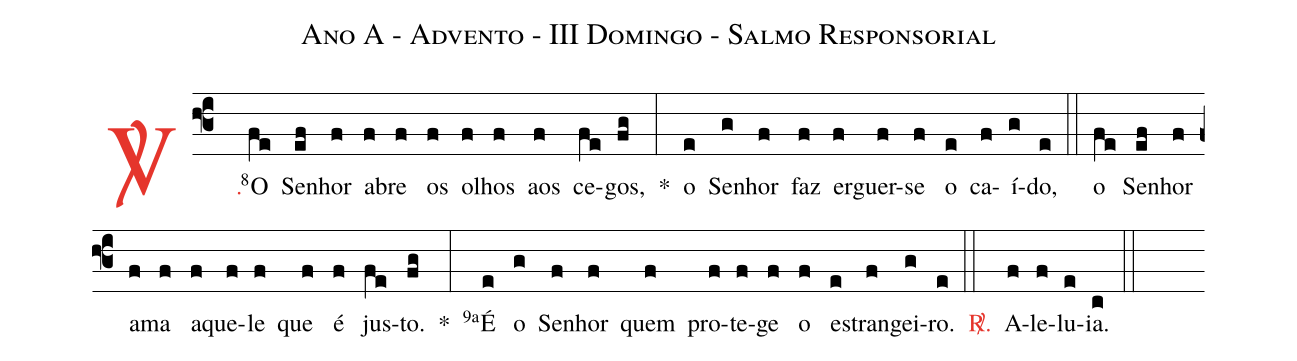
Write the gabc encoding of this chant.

name: Ano A - Advento - III Domingo - Salmo Responsorial;
%%
(f3)

<c><sp>V/</sp>.</c>() <v>\VSup{8}</v>O(fe) Se(ef)nhor(f) a(f)bre(f) os(f) o(f)lhos(f) aos(f) ce(fe)gos,(fg) *(:)
o(e) Se(g)nhor(f) faz(f) er(f)guer-(f)se(f) o(e) ca(f)í(g)do,(e)

(::)

o(fe) Se(ef)nhor(f) a(f)ma(f) a(f)que(f)le(f) que(f) é(f) jus(fe)to.(fg) *(:)
<v>\VSup{9a}</v>É(e) o(g) Se(f)nhor(f) quem(f) pro(f)te(f)ge(f) o(f) es(e)tran(f)gei(g)ro.(e)

(::)

<c><sp>R/</sp>.</c>() A(f)le(f)lu(e)ia.(c)

(::)
